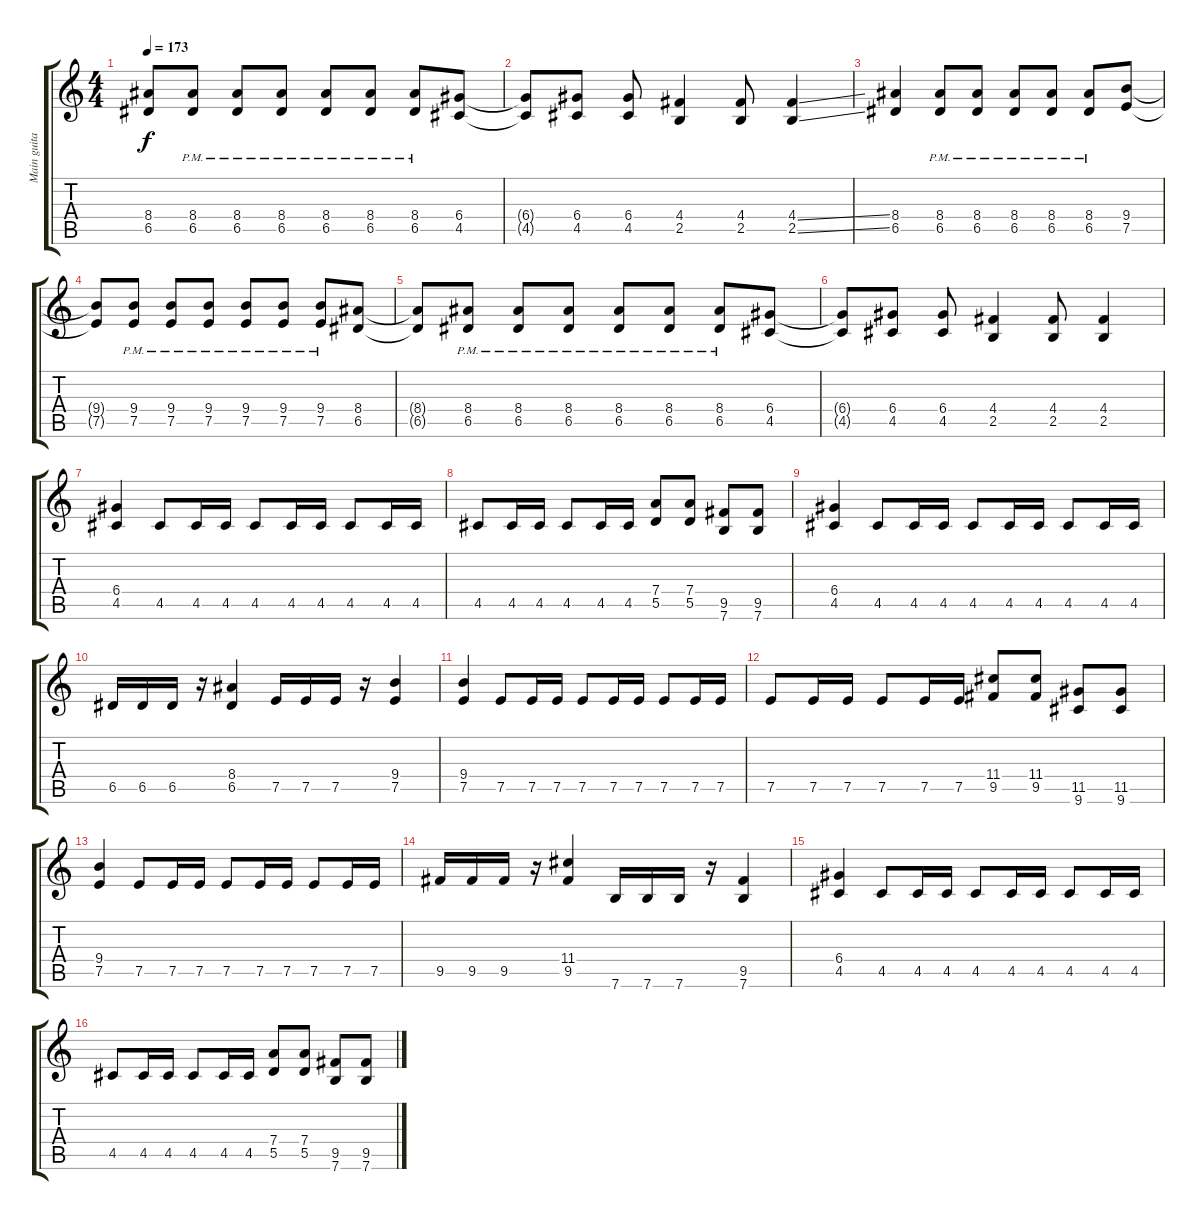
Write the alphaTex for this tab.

\track ("Main guitar" "Main guita") {instrument distortionguitar}
\staff {score tabs}
\tuning (E4 B3 G3 D3 A2 E2) {hide}
\ts (4 4)
\tempo 173
\clef g2
\ks c
(8.4{t} 6.5{t}).8{dy f} (8.4{pm} 6.5{pm}).8 (8.4{pm} 6.5{pm}).8 (8.4{pm} 6.5{pm}).8 (8.4{pm} 6.5{pm}).8 (8.4{pm} 6.5{pm}).8 (8.4{pm} 6.5{pm}).8 (6.4 4.5).8 |
(6.4{t} 4.5{t}).8 (6.4 4.5).8 (6.4 4.5).8 (4.4 2.5).4 (4.4 2.5).8 (4.4{ss} 2.5{ss}).4 |
(8.4 6.5).4 (8.4{pm} 6.5{pm}).8 (8.4{pm} 6.5{pm}).8 (8.4{pm} 6.5{pm}).8 (8.4{pm} 6.5{pm}).8 (8.4{pm} 6.5{pm}).8 (9.4 7.5).8 |
(9.4{t} 7.5{t}).8 (9.4{pm} 7.5{pm}).8 (9.4{pm} 7.5{pm}).8 (9.4{pm} 7.5{pm}).8 (9.4{pm} 7.5{pm}).8 (9.4{pm} 7.5{pm}).8 (9.4{pm} 7.5{pm}).8 (8.4 6.5).8 |
(8.4{t} 6.5{t}).8 (8.4{pm} 6.5{pm}).8 (8.4{pm} 6.5{pm}).8 (8.4{pm} 6.5{pm}).8 (8.4{pm} 6.5{pm}).8 (8.4{pm} 6.5{pm}).8 (8.4{pm} 6.5{pm}).8 (6.4 4.5).8 |
(6.4{t} 4.5{t}).8 (6.4 4.5).8 (6.4 4.5).8 (4.4 2.5).4 (4.4 2.5).8 (4.4 2.5).4 |
(6.4 4.5).4 4.5.8 4.5.16 4.5.16 4.5.8 4.5.16 4.5.16 4.5.8 4.5.16 4.5.16 |
4.5.8 4.5.16 4.5.16 4.5.8 4.5.16 4.5.16 (7.4 5.5).8 (7.4 5.5).8 (9.5 7.6).8 (9.5 7.6).8 |
(6.4 4.5).4 4.5.8 4.5.16 4.5.16 4.5.8 4.5.16 4.5.16 4.5.8 4.5.16 4.5.16 |
6.5.16 6.5.16 6.5.16 r.16 (8.4 6.5).4 7.5.16 7.5.16 7.5.16 r.16 (9.4 7.5).4 |
(9.4 7.5).4 7.5.8 7.5.16 7.5.16 7.5.8 7.5.16 7.5.16 7.5.8 7.5.16 7.5.16 |
7.5.8 7.5.16 7.5.16 7.5.8 7.5.16 7.5.16 (11.4 9.5).8 (11.4 9.5).8 (11.5 9.6).8 (11.5 9.6).8 |
(9.4 7.5).4 7.5.8 7.5.16 7.5.16 7.5.8 7.5.16 7.5.16 7.5.8 7.5.16 7.5.16 |
9.5.16 9.5.16 9.5.16 r.16 (11.4 9.5).4 7.6.16 7.6.16 7.6.16 r.16 (9.5 7.6).4 |
(6.4 4.5).4 4.5.8 4.5.16 4.5.16 4.5.8 4.5.16 4.5.16 4.5.8 4.5.16 4.5.16 |
4.5.8 4.5.16 4.5.16 4.5.8 4.5.16 4.5.16 (7.4 5.5).8 (7.4 5.5).8 (9.5 7.6).8 (9.5 7.6).8
